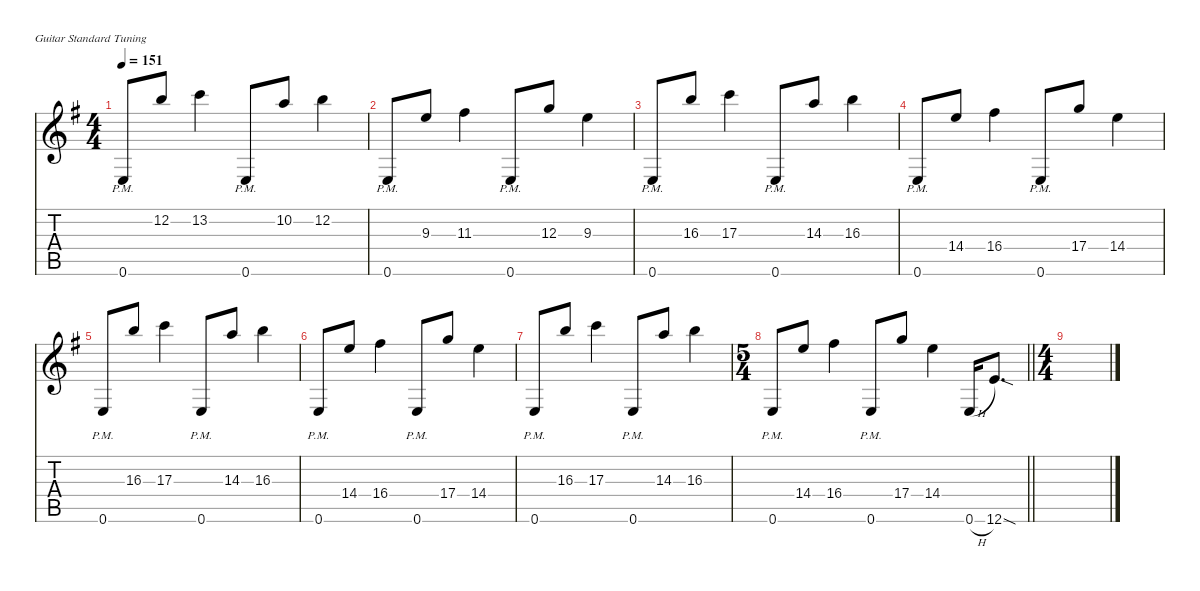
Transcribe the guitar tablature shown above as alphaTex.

\defaultSystemsLayout 4
\hideDynamics
\bracketExtendMode nobrackets
\singleTrackTrackNamePolicy hidden
\multiTrackTrackNamePolicy hidden
\otherSystemsTrackNameOrientation horizontal
\track ("Kirk Hammet" "dist.guit.") {defaultSystemsLayout 16 instrument distortionguitar}
\staff {score tabs}
\tuning (E4 B3 G3 D3 A2 E2)
\ts (4 4)
\beaming (8 2 2 2 2)
\tempo 151
\clef g2
\ks eminor
0.6{pm acc forcenatural}.8{dy mp instrument distortionguitar beam Up} 12.2{acc forcenatural}.8{dy f beam Up} 13.2{acc forcenatural}.4{beam Down} 0.6{pm acc forcenatural}.8{dy mp beam Up} 10.2{acc forcenatural}.8{dy f beam Up} 12.2{acc forcenatural}.4{beam Down} |
0.6{pm acc forcenatural}.8{dy mp beam Up} 9.3{acc forcenatural}.8{dy f beam Up} 11.3{acc #}.4{beam Down} 0.6{pm acc forcenatural}.8{dy mp beam Up} 12.3{acc forcenatural}.8{dy f beam Up} 9.3{acc forcenatural}.4{beam Down} |
0.6{pm acc forcenatural}.8{dy mp beam Up} 16.3{acc forcenatural}.8{dy f beam Up} 17.3{acc forcenatural}.4{beam Down} 0.6{pm acc forcenatural}.8{dy mp beam Up} 14.3{acc forcenatural}.8{dy f beam Up} 16.3{acc forcenatural}.4{beam Down} |
0.6{pm acc forcenatural}.8{dy mp beam Up} 14.4{acc forcenatural}.8{dy f beam Up} 16.4{acc #}.4{beam Down} 0.6{pm acc forcenatural}.8{dy mp beam Up} 17.4{acc forcenatural}.8{dy f beam Up} 14.4{acc forcenatural}.4{beam Down} |
0.6{pm acc forcenatural}.8{dy mp beam Up} 16.3{acc forcenatural}.8{dy f beam Up} 17.3{acc forcenatural}.4{beam Down} 0.6{pm acc forcenatural}.8{dy mp beam Up} 14.3{acc forcenatural}.8{dy f beam Up} 16.3{acc forcenatural}.4{beam Down} |
0.6{pm acc forcenatural}.8{dy mp beam Up} 14.4{acc forcenatural}.8{dy f beam Up} 16.4{acc #}.4{beam Down} 0.6{pm acc forcenatural}.8{dy mp beam Up} 17.4{acc forcenatural}.8{dy f beam Up} 14.4{acc forcenatural}.4{beam Down} |
0.6{pm acc forcenatural}.8{dy mp beam Up} 16.3{acc forcenatural}.8{dy f beam Up} 17.3{acc forcenatural}.4{beam Down} 0.6{pm acc forcenatural}.8{dy mp beam Up} 14.3{acc forcenatural}.8{dy f beam Up} 16.3{acc forcenatural}.4{beam Down} |
\ts (5 4)
\beaming (8 6 4)
\barLineRight lightlight
0.6{pm acc forcenatural}.8{dy mp beam Up} 14.4{acc forcenatural}.8{dy f beam Up} 16.4{acc #}.4{beam Down} 0.6{pm acc forcenatural}.8{dy mp beam Up} 17.4{acc forcenatural}.8{dy f beam Up} 14.4{acc forcenatural}.4{beam Down} 0.6{h acc forcenatural}.16{beam Up} 12.6{sod acc forcenatural}.8{d beam Up} |
\ts (4 4)
\beaming (8 2 2 2 2)
